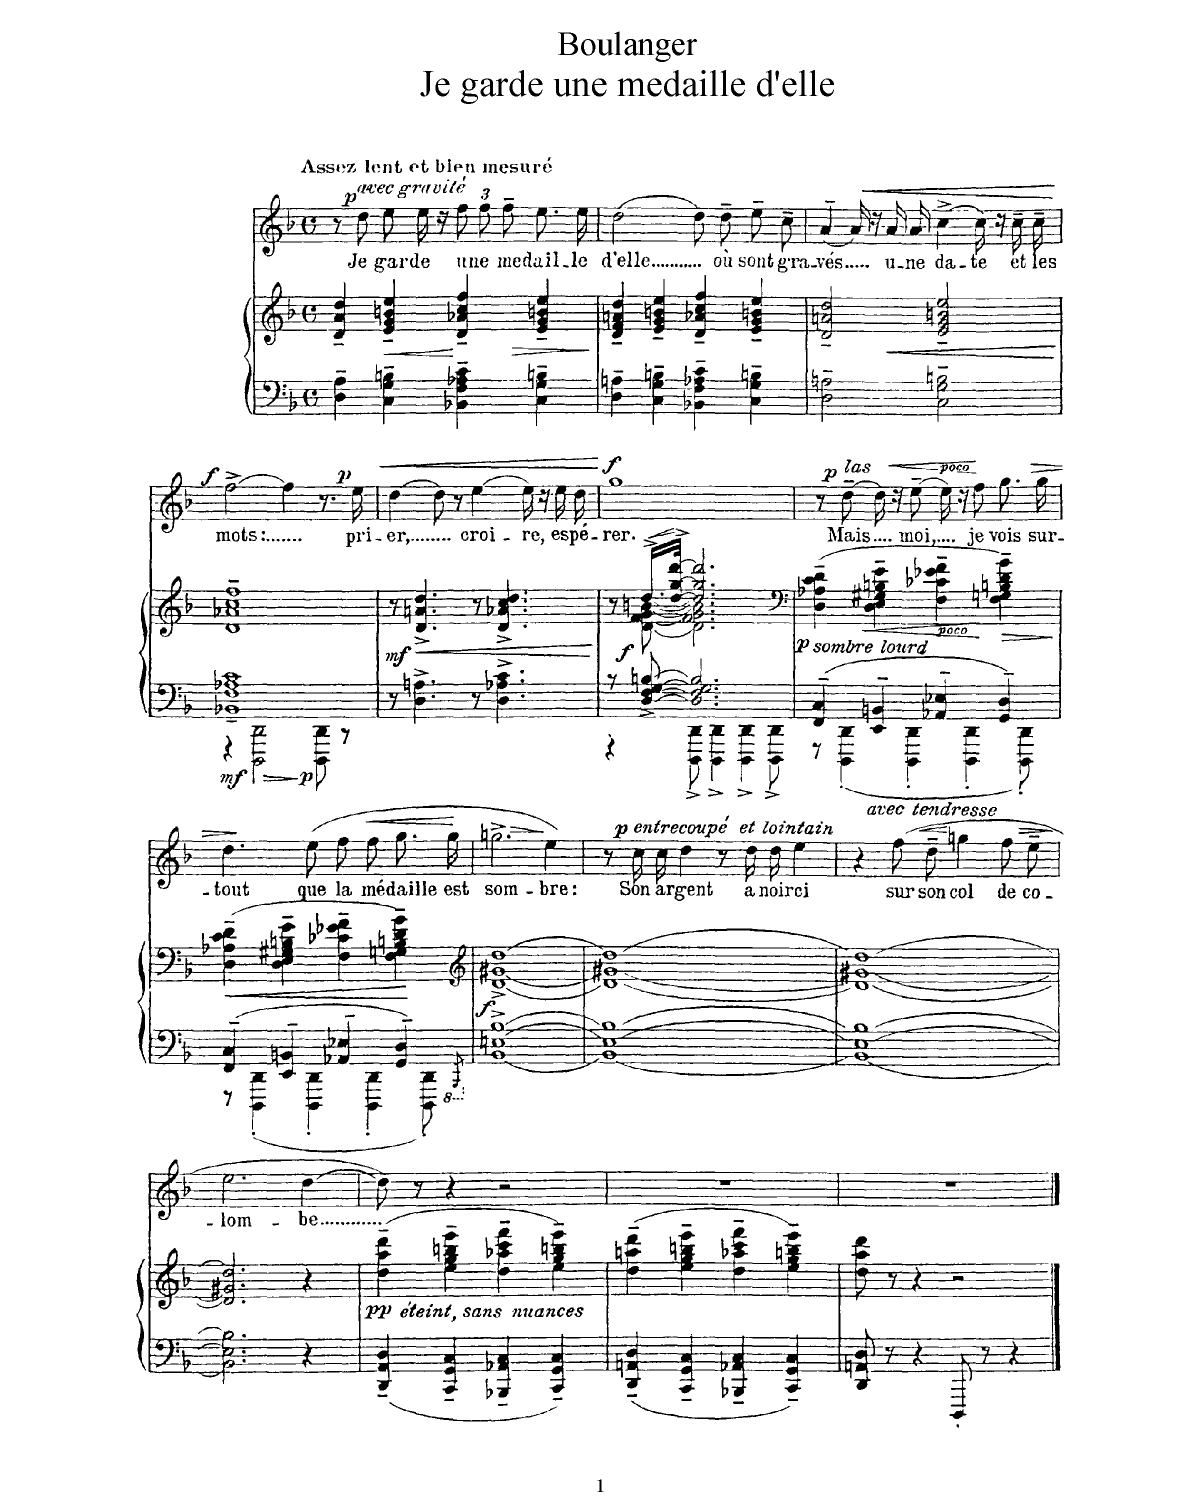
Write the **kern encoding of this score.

**kern	**kern	**dynam	**kern	**text	**dynam
*part2	*part2	*part2	*part1	*part1	*part1
*staff3	*staff2	*staff2/3	*staff1	*staff1	*staff1
*I"Piano	*	*	*I"Chant Voice	*	*
*I'Pno	*	*	*	*	*
*clefF4	*clefG2	*	*clefG2	*	*
*k[b-]	*k[b-]	*	*k[b-]	*	*
*M4/4	*M4/4	*	*M4/4	*	*
*met(c)	*met(c)	*	*met(c)	*	*
=1	=1	=1	=1	=1	=1
!	!	!	!LO:TX:a:B:t=Assez lent et bien mesuré	!	!
4D\~ 4A\~	4d/~ 4a/~ 4dd/~	.	8r	.	.
!	!	!	!LO:TX:i:t=avec gravité	!	!
!	!	!	!	!	!LO:DY:a
.	.	.	8dd\	Je	p
!	!	!LO:HP:b	!	!	!
4C\~ 4G\~ 4Bn\~	4e/~ 4g/~ 4bn/~ 4ee/~	<	8ee\L	gar-	.
.	.	.	16ee\Jk	-de	.
.	.	.	16r	.	.
4BB-X\~ 4F\~ 4A-X\~ 4c\~	4d/~ 4a-X/~ 4cc/~ 4ff/~	[	12ff\L	u-	.
.	.	.	12ff\	-ne	.
.	.	.	12ff~\J	mé-	.
!	!	!LO:HP:b	!	!	!
4C\~ 4G\~ 4Bn\~	4e/~ 4g/~ 4bn/~ 4ee/~	>	8.ee\L	-dail-	.
.	.	.	16ee\Jk	-le	.
.	.	]	.	.	.
=2	=2	=2	=2	=2	=2
4D\~ 4An\~	4d/~ 4f/~ 4an/~ 4dd/~	.	[2dd\	d'elle	.
4C\~ 4G\~ 4Bn\~	4e/~ 4g/~ 4bn/~ 4ee/~	.	.	.	.
4BB-X\~ 4F\~ 4A-X\~ 4c\~	4d/~ 4a-X/~ 4cc/~ 4ff/~	.	8dd\L]	.	.
.	.	.	8dd~\J	où	.
4C\~ 4G\~ 4Bn\~	4e/~ 4g/~ 4bn/~ 4ee/~	.	8ee~\L	sont	.
.	.	.	8cc~\J	gra-	.
=3	=3	=3	=3	=3	=3
*	*^	*	*	*	*
2D\ 2An\	2d/~ 2an/~ 2dd/~	4ryy	.	[4a~>/	-vés	.
!	!	!	!LO:HP:b	!	!	!LO:HP:b
.	.	4ryy	<	16a/]	.	<
.	.	.	.	16r	.	.
.	.	.	.	16a/LL	u-	.
.	.	.	.	16a/JJ	-ne	.
2C\ 2G\ 2Bn\	2e/~ 2g/~ 2bn/~ 2ee/~	4ryy	.	[4cc^\	da-	.
.	.	4ryy	.	16cc\]	-te	.
.	.	.	.	16r	.	.
.	.	.	.	16cc~\LL	et	.
.	.	.	.	16cc~\JJ	les	.
*	*v	*v	*	*	*	*
.	.	.	.	.	[
=4	=4	=4	=4	=4	=4
*^	*	*	*	*	*
!	!	!	!	!	!	!LO:DY:a
1BB-X~< 1F~< 1A-X~< 1c~<	4r	1d~> 1a-X~> 1cc~> 1ff~>	.	[2ff^\	mots:	f
!	!	!	!LO:HP:b=2	!	!	!
!	!	!	!LO:DY:n=1:b=2	!	!	!
.	2DDD\ 2DD\	.	> mf	.	.	.
.	.	.	.	4ff\]	.	.
!	!	!	!LO:DY:n=2:b=2	!	!	!
.	8DDD\ 8DD\	.	[ p	8.r	.	.
.	8r	.	.	.	.	.
!	!	!	!	!	!	!LO:DY:a
.	.	.	.	16ee\	pri-	p
*v	*v	*	*	*	*	*
=5	=5	=5	=5	=5	=5
!	!	!	!	!	!LO:HP:b
8r	8r	.	[4dd\	-er,	<
!	!	!LO:HP:b	!	!	!
!	!	!LO:DY:n=1:b	!	!	!
4.D\^ 4.An\^	4.d/^ 4.an/^ 4.dd/^	< mf	.	.	.
.	.	.	8dd\]	.	.
.	.	.	8r	.	.
8r	8r	.	[4ee\	croi-	.
4.D\^ 4.A-X\^ 4.c\^	4.d/^ 4.a-X/^ 4.cc/^ 4.dd/^	.	.	.	.
.	.	.	16ee\]	-re,	.
.	.	.	16r	.	.
.	.	.	16ee\LL	es-	.
.	.	.	16dd\JJ	-pé-	.
.	.	]	.	.	[
=6	=6	=6	=6	=6	=6
*^	*^	*	*	*	*
!	!	!	!	!	!	!	!LO:DY:a
8r	4r	8r	8r	.	1gg	-rer.	f
!	!	!	!	!LO:HP:b	!	!	!
!	!	!	!	!LO:DY:n=1:b	!	!	!
[<8D/^< [<8F/^< [8G/^< [8Bn/^<	.	16.dd^/LL	[8d\ [8f\ [8g\ [8bn\	< f	.	.	.
.	.	[>32dd/^ [>32gg/^ [32ddd/^JJk	.	.	.	.	.
2.D/] 2.F/] 2.G/] 2.B/]	8DDD\^ 8DD\^	2.dd/] 2.gg/] 2.ddd/]	2.d\] 2.f\] 2.g\] 2.b\]	[	.	.	.
.	4DDD\^ 4DD\^	.	.	.	.	.	.
.	4DDD\^ 4DD\^	.	.	.	.	.	.
.	8DDD\^ 8DD\^	.	.	.	.	.	.
*	*	*v	*v	*	*	*	*
=7	=7	=7	=7	=7	=7	=7
*	*	*clefF4	*	*	*	*
!	!	!	!LO:DY:b	!	!	!
!	!	!	!LO:DY:n=1:b	!	!	!LO:DY:a
4FF/~ 4C/~	8r	(4D\~ 4A-X\~ 4c\~ 4d\~	p other-dynamics	8r	.	p
!	!	!	!	!LO:TX:i:t=las	!	!
.	4DDD\' 4DD\'	.	.	[8dd~\	Mais	.
!	!	!	!LO:HP:b	!	!	!LO:HP:b
4EE/~ 4BBn/~	.	4D\~ 4E\~ 4G#X\~ 4Bn\~ 4e\~	<	16dd\]	.	<
.	.	.	.	16r	.	.
!	!	!	!	!LO:TX:a:i:t=poco	!	!
.	4DDD\' 4DD\'	.	.	[8ee~\	moi,	.
!LO:TX:i:t=poco	!	!	!	!	!	!
4AA-X/~ 4E-X/~	.	4F\~ 4c-X\~ 4e-X\~ 4f\~	.	16ee\]	.	.
.	.	.	.	16r	.	.
.	4DDD\' 4DD\'	.	.	8ff\	je	.
!	!	!	!LO:HP:n=1:b	!	!	!LO:HP:n=1:b
4GG/~ 4D/~	.	4F\~ 4Gn\~ 4Bn\~ 4d\~ 4g\~)	[ >	8.gg\L	vois	[ >
.	8DDD\' 8DD\'	.	.	.	.	.
.	.	.	.	16gg\Jk	sur-	.
*v	*v	*	*	*	*	*
.	.	[	.	.	.
=8	=8	=8	=8	=8	=8
*^	*	*	*	*	*
*	*^	*	*	*	*	*
4FF/~ 4C/~	8r	32%31ryy	(4D\~ 4A-X\~ 4c\~ 4d\~	.	4.dd\	-- tout	.
.	4DDD\' 4DD\'	.	.	.	.	.	.
4EE/~ 4BBn/~	.	.	4D\~ 4E\~ 4G#X\~ 4Bn\~ 4e\~	.	.	.	.
.	4DDD\' 4DD\'	.	.	.	(8ee\	que	]
4AA-X/~ 4E-X/~	.	.	4F\~ 4c-X\~ 4e-X\~ 4f\~	.	8ff\L	la	.
!	!	!	!	!	!	!	!LO:HP:b
.	4DDD\' 4DD\'	.	.	.	8ff\J	mé-	<
4GG/~ 4D/~	.	.	4F\~ 4Gn\~ 4Bn\~ 4d\~ 4g\~)	.	8.gg\L	-daille	.
.	8DDD\' 8DD\'	.	.	.	.	.	.
.	.	.	.	.	16gg\Jk	est	.
.	.	8qBBBB-/	.	.	.	.	.
.	.	32BBBB-!	.	.	.	.	.
*v	*v	*v	*	*	*	*	*
.	.	]	.	.	[
=9	=9	=9	=9	=9	=9
*	*clefG2	*	*	*	*
!	!	!LO:DY:b	!	!	!LO:HP:b
[1BB-^ [1En^ [1B-^	[1d^ [1g#X^ [1dd^	f	2.ggn^\	som-	>
.	.	.	4ee\)	-bre:	]
=10	=10	=10	=10	=10	=10
!	!	!	!	!	!LO:DY:a
!	!	!	!	!	!LO:DY:n=1:a
1BB-_ 1E_ 1B-_	1d_ 1g#X_ 1dd_	.	8r	.	p other-dynamics
.	.	.	16cc\LL	Son	.
.	.	.	16cc\JJ	ar-	.
.	.	.	4dd\	-gent	.
.	.	.	8r	.	.
.	.	.	16dd\LL	a	.
.	.	.	16dd\JJ	noir-	.
.	.	.	4ee\	-ci	.
=11	=11	=11	=11	=11	=11
!	!	!	!LO:TX:i:t=avec tendresse	!	!
1BB-_ 1E_ 1B-_	1d_ 1g#X_ 1dd_	.	4r	.	.
.	.	.	(8ff\L	sur	.
!	!	!	!	!	!LO:HP:b
.	.	.	8dd~\J	son	<
.	.	.	4ggn\	col	[
!	!	!	!	!	!LO:HP:b
.	.	.	8ff\L	de	>
.	.	.	8ee~\J	co-	.
.	.	.	.	.	]
=12	=12	=12	=12	=12	=12
2.BB-\] 2.E\] 2.B-\]	2.d/] 2.g#X/] 2.dd/]	.	2.ee\	-- lom-	.
4r	4r	.	[4dd\	-be	.
=13	=13	=13	=13	=13	=13
!	!	!LO:DY:b	!	!	!
!	!	!LO:DY:n=1:b	!	!	!
4DD/~ 4AA/~ 4D/~	(4dd\~ 4aa\~ 4ddd\~	pp other-dynamics	8dd\])	.	.
.	.	.	8r	.	.
4CC/~ 4GG/~ 4C/~	4ee\~ 4gg\~ 4bbn\~ 4eee\~	.	4r	.	.
4BBB-X/~ 4AA-X/~ 4C/~	4dd\~ 4aa-X\~ 4ccc\~ 4fff\~	.	2r	.	.
4CC/~ 4GG/~ 4C/~	4ee\~ 4gg\~ 4bbn\~ 4eee\~)	.	.	.	.
=14	=14	=14	=14	=14	=14
4DD/~ 4AAn/~ 4D/~	(4dd\~ 4aan\~ 4ddd\~	.	1r	.	.
4CC/~ 4GG/~ 4C/~	4ee\~ 4gg\~ 4bbn\~ 4eee\~	.	.	.	.
4BBB-X/~ 4AA-X/~ 4C/~	4dd\~ 4aa-X\~ 4ccc\~ 4fff\~	.	.	.	.
4CC/~ 4GG/~ 4C/~	4ee\~ 4gg\~ 4bbn\~ 4eee\~)	.	.	.	.
=15	=15	=15	=15	=15	=15
8DD/ 8AAn/ 8D/	8dd\ 8aa\ 8ddd\	.	1r	.	.
8r	8r	.	.	.	.
4r	4r	.	.	.	.
8DDD'/	2r	.	.	.	.
8r	.	.	.	.	.
4r	.	.	.	.	.
==	==	==	==	==	==
*-	*-	*-	*-	*-	*-
